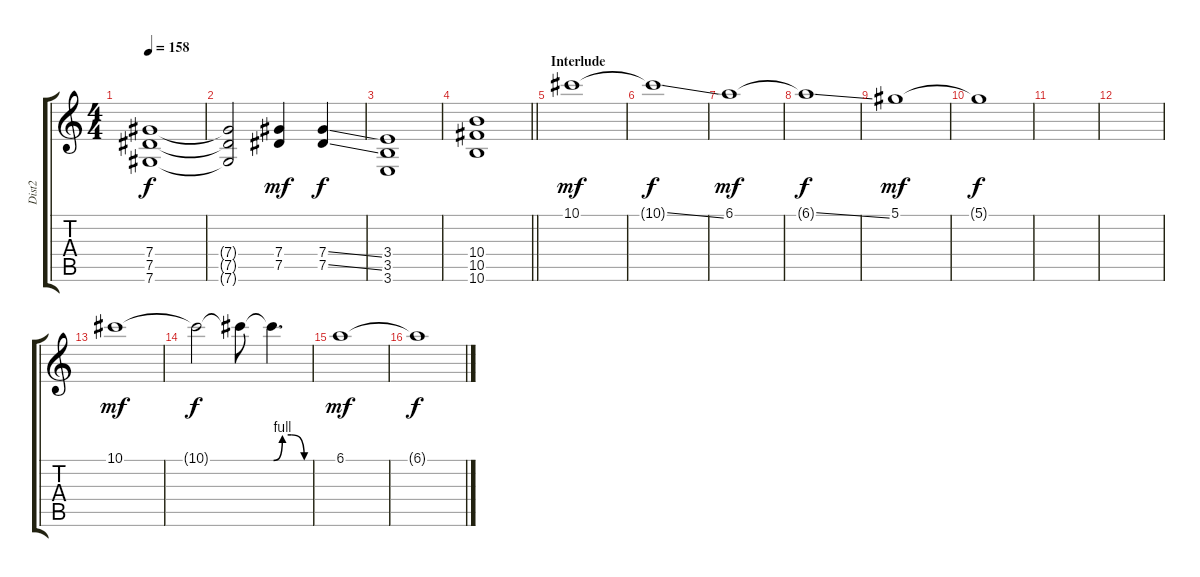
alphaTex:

\track ("Dist2" "Dist2") {instrument overdrivenguitar}
\staff {score tabs}
\tuning (Eb4 Bb3 Gb3 Db3 Ab2 Db2) {hide}
\ts (4 4)
\tempo 158
\clef g2
\ks c
(7.4 7.5 7.6).1{dy f} |
(7.4{t} 7.5{t} 7.6{t}).2 (7.4 7.5).4{dy mf} (7.4{ss} 7.5{ss}).4{dy f} |
(3.4 3.5 3.6).1 |
\barLineRight lightlight
(10.4 10.5 10.6).1 |
\section ("" "Interlude")
10.1.1{dy mf instrument pad4choir} |
10.1{ss t}.1{dy f} |
6.1.1{dy mf} |
6.1{ss t}.1{dy f} |
5.1.1{dy mf} |
5.1{t}.1{dy f} |
|
|
10.1.1{dy mf} |
10.1{t}.2{dy f} 10.1{t}.8 10.1{be (custom 0 0 15 4 30 4 52 0 60 0) t}.4{d} |
6.1.1{dy mf} |
6.1{ss t}.1{dy f}
